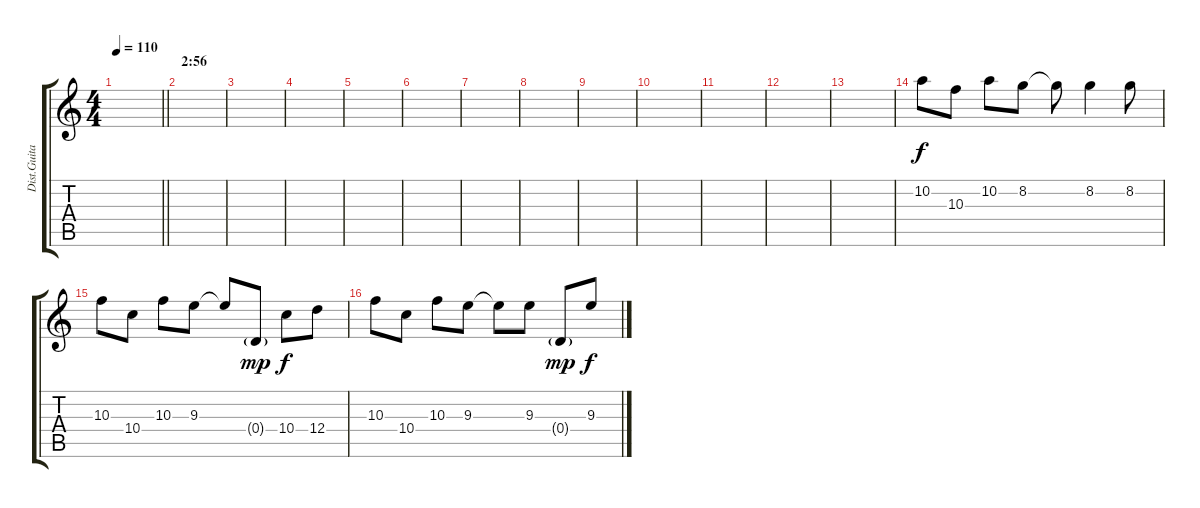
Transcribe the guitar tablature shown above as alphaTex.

\track ("Dist.Guitar 2" "Dist.Guita") {instrument overdrivenguitar}
\staff {score tabs}
\tuning (E4 B3 G3 D3 A2 E2) {hide}
\ts (4 4)
\tempo 110
\clef g2
\barLineRight lightlight
\ks c
|
\section ("" "2:56")
|
|
|
|
|
|
|
|
|
|
|
|
10.2.8{volume 0} 10.3.8 10.2.8{volume 15} 8.2.8 8.2{t}.8 8.2.4 8.2.8 |
10.3.8 10.4.8 10.3.8 9.3.8 9.3{t}.8 0.4{g}.8{dy mp} 10.4.8{dy f} 12.4.8 |
10.3.8 10.4.8 10.3.8 9.3.8 9.3{t}.8 9.3.8 0.4{g}.8{dy mp} 9.3.8{dy f}
